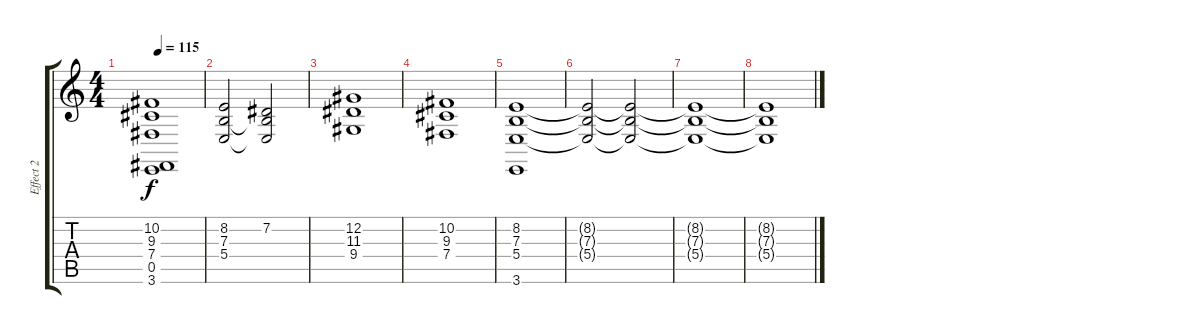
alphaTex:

\track ("Effect 2" "Effect 2") {instrument choiraahs}
\staff {score tabs}
\tuning (Db4 Ab3 E3 B2 Gb2 Db2) {hide}
\ts (4 4)
\tempo 115
\clef g2
\ks c
(10.2{t} 9.3{t} 7.4{t} 0.5 3.6).1{dy f} |
(8.2 7.3 5.4).2 (7.2 7.3{t} 5.4{t}).2 |
(12.2 11.3 9.4).1 |
(10.2 9.3 7.4).1 |
(8.2 7.3 5.4 3.6).1 |
(8.2{t} 7.3{t} 5.4{t}).2{volume 0} (8.2{t} 7.3{t} 5.4{t}).2 |
(8.2{t} 7.3{t} 5.4{t}).1 |
(8.2{t} 7.3{t} 5.4{t}).1
